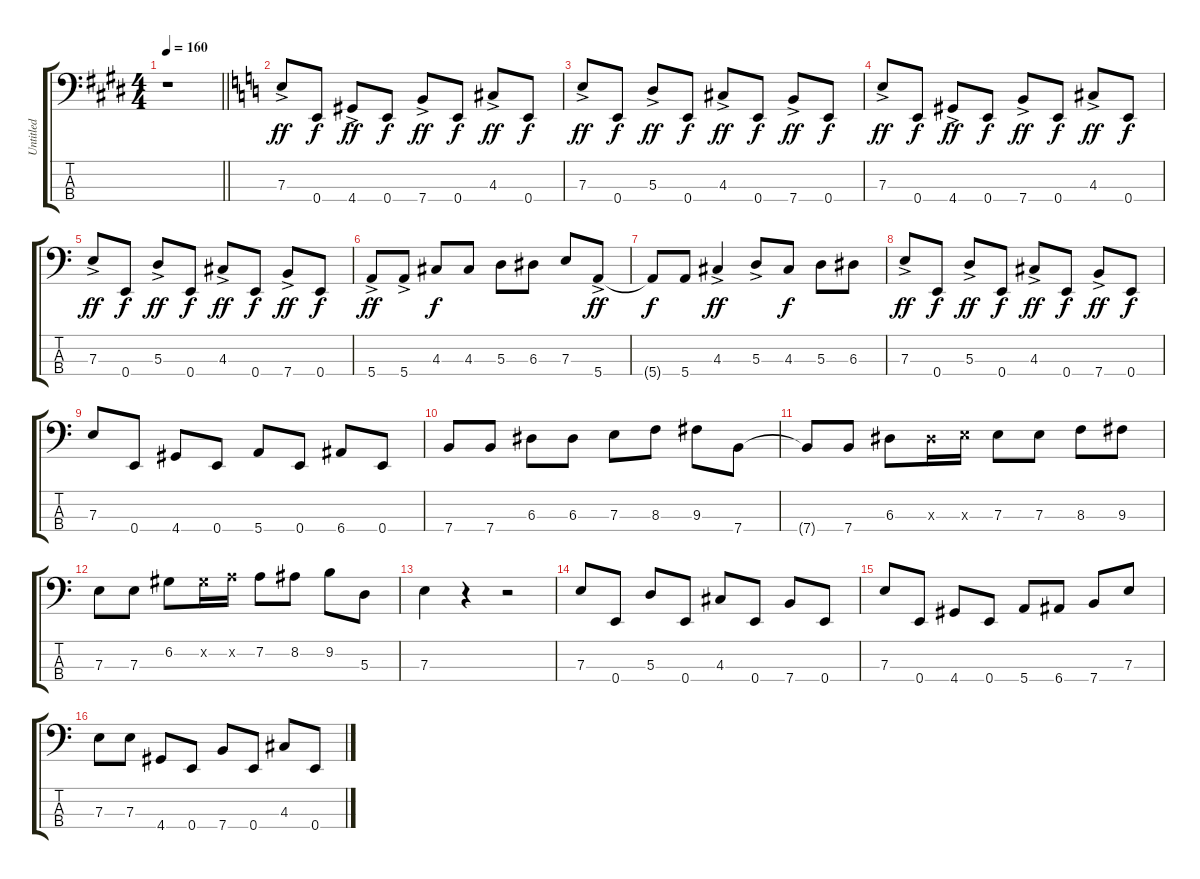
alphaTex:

\track ("Untitled" "Untitled") {instrument electricbassfinger}
\staff {score tabs}
\tuning (G2 D2 A1 E1) {hide}
\ts (4 4)
\tempo 160
\clef f4
\barLineRight lightlight
\ks e
r.1{dy ff instrument electricbassfinger} |
\ks c
7.3{ac}.8 0.4.8{dy f} 4.4{ac}.8{dy ff} 0.4.8{dy f} 7.4{ac}.8{dy ff} 0.4.8{dy f} 4.3{ac}.8{dy ff} 0.4.8{dy f} |
7.3{ac}.8{dy ff} 0.4.8{dy f} 5.3{ac}.8{dy ff} 0.4.8{dy f} 4.3{ac}.8{dy ff} 0.4.8{dy f} 7.4{ac}.8{dy ff} 0.4.8{dy f} |
7.3{ac}.8{dy ff} 0.4.8{dy f} 4.4{ac}.8{dy ff} 0.4.8{dy f} 7.4{ac}.8{dy ff} 0.4.8{dy f} 4.3{ac}.8{dy ff} 0.4.8{dy f} |
7.3{ac}.8{dy ff} 0.4.8{dy f} 5.3{ac}.8{dy ff} 0.4.8{dy f} 4.3{ac}.8{dy ff} 0.4.8{dy f} 7.4{ac}.8{dy ff} 0.4.8{dy f} |
5.4{ac}.8{dy ff} 5.4{ac}.8 4.3.8{dy f} 4.3.8 5.3.8 6.3.8 7.3.8 5.4{ac}.8{dy ff} |
5.4{t}.8{dy f} 5.4.8 4.3{ac}.4{dy ff} 5.3{ac}.8 4.3.8{dy f} 5.3.8 6.3.8 |
7.3{ac}.8{dy ff} 0.4.8{dy f} 5.3{ac}.8{dy ff} 0.4.8{dy f} 4.3{ac}.8{dy ff} 0.4.8{dy f} 7.4{ac}.8{dy ff} 0.4.8{dy f} |
7.3.8 0.4.8 4.4.8 0.4.8 5.4.8 0.4.8 6.4.8 0.4.8 |
7.4.8 7.4.8 6.3.8 6.3.8 7.3.8 8.3.8 9.3.8 7.4.8 |
7.4{t}.8 7.4.8 6.3.8 6.3{x}.16 7.3{x}.16 7.3.8 7.3.8 8.3.8 9.3.8 |
7.3.8 7.3.8 6.2.8 6.2{x}.16 7.2{x}.16 7.2.8 8.2.8 9.2.8 5.3.8 |
7.3.4 r.4 r.2 |
7.3.8 0.4.8 5.3.8 0.4.8 4.3.8 0.4.8 7.4.8 0.4.8 |
7.3.8 0.4.8 4.4.8 0.4.8 5.4.8 6.4.8 7.4.8 7.3.8 |
7.3.8 7.3.8 4.4.8 0.4.8 7.4.8 0.4.8 4.3.8 0.4.8
